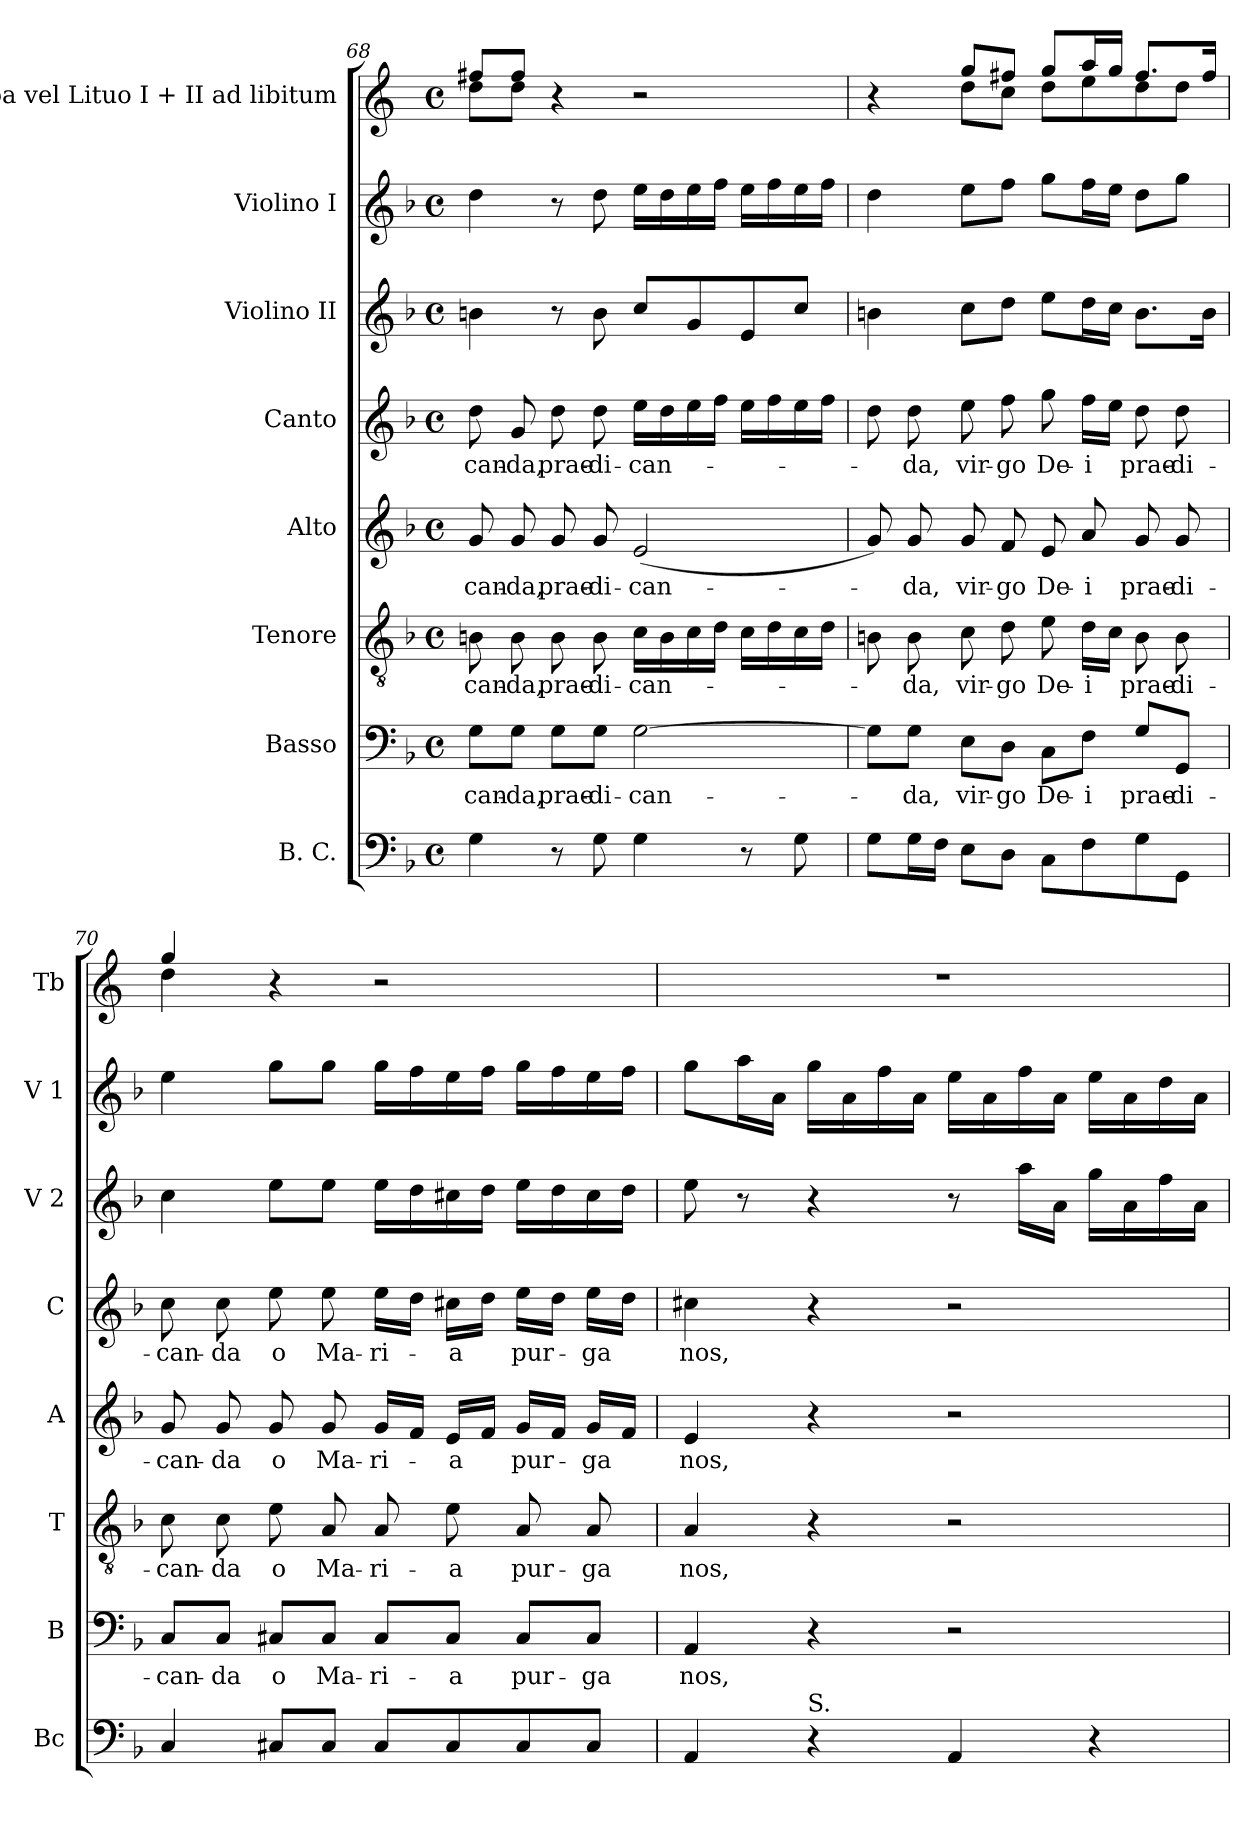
**kern	**kern	**text	**kern	**text	**kern	**text	**kern	**text	**kern	**kern	**kern
*part8	*part7	*part7	*part6	*part6	*part5	*part5	*part4	*part4	*part3	*part2	*part1
*staff8	*staff7	*staff7	*staff6	*staff6	*staff5	*staff5	*staff4	*staff4	*staff3	*staff2	*staff1
*I"B. C.	*I"Basso	*	*I"Tenore	*	*I"Alto	*	*I"Canto	*	*I"Violino II	*I"Violino I	*I"Tuba vel Lituo I + II ad libitum
*I'Bc	*I'B	*	*I'T	*	*I'A	*	*I'C	*	*I'V 2	*I'V 1	*I'Tb
!!LO:LB:g=z
*clefF4	*clefF4	*	*clefGv2	*	*clefG2	*	*clefG2	*	*clefG2	*clefG2	*clefG2
*	*	*	*	*	*	*	*	*	*	*	*ITrd4c7
*k[b-]	*k[b-]	*	*k[b-]	*	*k[b-]	*	*k[b-]	*	*k[b-]	*k[b-]	*k[b-]
*M4/4	*M4/4	*	*M4/4	*	*M4/4	*	*M4/4	*	*M4/4	*M4/4	*M4/4
*met(c)	*met(c)	*	*met(c)	*	*met(c)	*	*met(c)	*	*met(c)	*met(c)	*met(c)
=68	=68	=68	=68	=68	=68	=68	=68	=68	=68	=68	=68
!	!	!LO:LY:b	!	!LO:LY:b	!	!LO:LY:b	!	!LO:LY:b	!	!	!
*	*	*	*	*	*	*	*	*	*	*	*^
4G\	8G\L	-can-	8Bn\	-can-	8g/	-can-	8dd\	-can-	4bn\	4dd\	8bn/L	8g\L
!	!	!LO:LY:b	!	!LO:LY:b	!	!LO:LY:b	!	!LO:LY:b	!	!	!	!
.	8G\J	-da,	8B\	-da,	8g/	-da,	8g/	-da,	.	.	8b/J	8g\J
!	!	!LO:LY:b	!	!LO:LY:b	!	!LO:LY:b	!	!LO:LY:b	!	!	!	!
8r	8G\L	prae-	8B\	prae-	8g/	prae-	8dd\	prae-	8r	8r	4r	4ryy
!	!	!LO:LY:b	!	!LO:LY:b	!	!LO:LY:b	!	!LO:LY:b	!	!	!	!
8G\	8G\J	-di-	8B\	-di-	8g/	-di-	8dd\	-di-	8b\	8dd\	.	.
!	!	!LO:LY:b	!	!LO:LY:b	!	!LO:LY:b	!	!LO:LY:b	!	!	!	!
4G\	[2G\	-can-	16c\LL	-can-	(2e/	-can-	16ee\LL	-can-	8cc/L	16ee\LL	2r	2ryy
.	.	.	16B\	.	.	.	16dd\	.	.	16dd\	.	.
.	.	.	16c\	.	.	.	16ee\	.	8g/	16ee\	.	.
.	.	.	16d\JJ	.	.	.	16ff\JJ	.	.	16ff\JJ	.	.
8r	.	.	16c\LL	.	.	.	16ee\LL	.	8e/	16ee\LL	.	.
.	.	.	16d\	.	.	.	16ff\	.	.	16ff\	.	.
8G\	.	.	16c\	.	.	.	16ee\	.	8cc/J	16ee\	.	.
.	.	.	16d\JJ	.	.	.	16ff\JJ	.	.	16ff\JJ	.	.
=69	=69	=69	=69	=69	=69	=69	=69	=69	=69	=69	=69	=69
8G\L	8G\L]	.	8Bn\	.	8g/)	.	8dd\	.	4bn\	4dd\	4r	4ryy
!	!	!LO:LY:b	!	!LO:LY:b	!	!LO:LY:b	!	!LO:LY:b	!	!	!	!
16G\L	8G\J	-da,	8B\	-da,	8g/	-da,	8dd\	-da,	.	.	.	.
16F\JJ	.	.	.	.	.	.	.	.	.	.	.	.
!	!	!LO:LY:b	!	!LO:LY:b	!	!LO:LY:b	!	!LO:LY:b	!	!	!	!
8E\L	8E\L	vir-	8c\	vir-	8g/	vir-	8ee\	vir-	8cc\L	8ee\L	8cc/L	8g\L
!	!	!LO:LY:b	!	!LO:LY:b	!	!LO:LY:b	!	!LO:LY:b	!	!	!	!
8D\J	8D\J	-go	8d\	-go	8f/	-go	8ff\	-go	8dd\J	8ff\J	8bn/J	8f\J
!	!	!LO:LY:b	!	!LO:LY:b	!	!LO:LY:b	!	!LO:LY:b	!	!	!	!
8C\L	8C\L	De-	8e\	De-	8e/	De-	8gg\	De-	8ee\L	8gg\L	8cc/L	8g\L
!	!	!LO:LY:b	!	!LO:LY:b	!	!LO:LY:b	!	!LO:LY:b	!	!	!	!
8F\	8F\J	-i	16d\LL	-i	8a/	-i	16ff\LL	-i	16dd\L	16ff\L	16dd/L	8a\
.	.	.	16c\JJ	.	.	.	16ee\JJ	.	16cc\JJ	16ee\JJ	16cc/JJ	.
!	!	!LO:LY:b	!	!LO:LY:b	!	!LO:LY:b	!	!LO:LY:b	!	!	!	!
8G\	8G/L	prae-	8B\	prae-	8g/	prae-	8dd\	prae-	8.b\L	8dd\L	8.b/L	8g\
!	!	!LO:LY:b	!	!LO:LY:b	!	!LO:LY:b	!	!LO:LY:b	!	!	!	!
8GG\J	8GG/J	-di-	8B\	-di-	8g/	-di-	8dd\	-di-	.	8gg\J	.	8g\J
.	.	.	.	.	.	.	.	.	16b\Jk	.	16b/Jk	.
!!LO:PB:g=z	!!
=70	=70	=70	=70	=70	=70	=70	=70	=70	=70	=70	=70	=70
!	!	!LO:LY:b	!	!LO:LY:b	!	!LO:LY:b	!	!LO:LY:b	!	!	!	!
4C/	8C/L	-can-	8c\	-can-	8g/	-can-	8cc\	-can-	4cc\	4ee\	4cc/	4g\
!	!	!LO:LY:b	!	!LO:LY:b	!	!LO:LY:b	!	!LO:LY:b	!	!	!	!
.	8C/J	-da	8c\	-da	8g/	-da	8cc\	-da	.	.	.	.
!	!	!LO:LY:b	!	!LO:LY:b	!	!LO:LY:b	!	!LO:LY:b	!	!	!	!
8C#X/L	8C#X/L	o	8e\	o	8g/	o	8ee\	o	8ee\L	8gg\L	4r	4ryy
!	!	!LO:LY:b	!	!LO:LY:b	!	!LO:LY:b	!	!LO:LY:b	!	!	!	!
8C#/J	8C#/J	Ma-	8A/	Ma-	8g/	Ma-	8ee\	Ma-	8ee\J	8gg\J	.	.
!	!	!LO:LY:b	!	!LO:LY:b	!	!LO:LY:b	!	!LO:LY:b	!	!	!	!
8C#/L	8C#/L	-ri-	8A/	-ri-	16g/LL	-ri-	16ee\LL	-ri-	16ee\LL	16gg\LL	2r	2ryy
.	.	.	.	.	16f/JJ	.	16dd\JJ	.	16dd\	16ff\	.	.
!	!	!LO:LY:b	!	!LO:LY:b	!	!LO:LY:b	!	!LO:LY:b	!	!	!	!
8C#/	8C#/J	-a	8e\	-a	16e/LL	-a	16cc#X\LL	-a	16cc#X\	16ee\	.	.
.	.	.	.	.	16f/JJ	.	16dd\JJ	.	16dd\JJ	16ff\JJ	.	.
!	!	!LO:LY:b	!	!LO:LY:b	!	!LO:LY:b	!	!LO:LY:b	!	!	!	!
8C#/	8C#/L	pur-	8A/	pur-	16g/LL	pur-	16ee\LL	pur-	16ee\LL	16gg\LL	.	.
.	.	.	.	.	16f/JJ	.	16dd\JJ	.	16dd\	16ff\	.	.
!	!	!LO:LY:b	!	!LO:LY:b	!	!LO:LY:b	!	!LO:LY:b	!	!	!	!
8C#/J	8C#/J	-ga	8A/	-ga	16g/LL	-ga	16ee\LL	-ga	16cc#\	16ee\	.	.
.	.	.	.	.	16f/JJ	.	16dd\JJ	.	16dd\JJ	16ff\JJ	.	.
*	*	*	*	*	*	*	*	*	*	*	*v	*v
=71	=71	=71	=71	=71	=71	=71	=71	=71	=71	=71	=71
!	!	!LO:LY:b	!	!LO:LY:b	!	!LO:LY:b	!	!LO:LY:b	!	!	!
4AA/	4AA/	nos,	4A/	nos,	4e/	nos,	4cc#X\	nos,	8ee\	8gg\L	1r
.	.	.	.	.	.	.	.	.	8r	16aa\L	.
.	.	.	.	.	.	.	.	.	.	16a\JJ	.
!LO:TX:a:t=S.	!	!	!	!	!	!	!	!	!	!	!
4r	4r	.	4r	.	4r	.	4r	.	4r	16gg\LL	.
.	.	.	.	.	.	.	.	.	.	16a\	.
.	.	.	.	.	.	.	.	.	.	16ff\	.
.	.	.	.	.	.	.	.	.	.	16a\JJ	.
4AA/	2r	.	2r	.	2r	.	2r	.	8r	16ee\LL	.
.	.	.	.	.	.	.	.	.	.	16a\	.
.	.	.	.	.	.	.	.	.	16aa\LL	16ff\	.
.	.	.	.	.	.	.	.	.	16a\JJ	16a\JJ	.
4r	.	.	.	.	.	.	.	.	16gg\LL	16ee\LL	.
.	.	.	.	.	.	.	.	.	16a\	16a\	.
.	.	.	.	.	.	.	.	.	16ff\	16dd\	.
.	.	.	.	.	.	.	.	.	16a\JJ	16a\JJ	.
=	=	=	=	=	=	=	=	=	=	=	=
*-	*-	*-	*-	*-	*-	*-	*-	*-	*-	*-	*-
